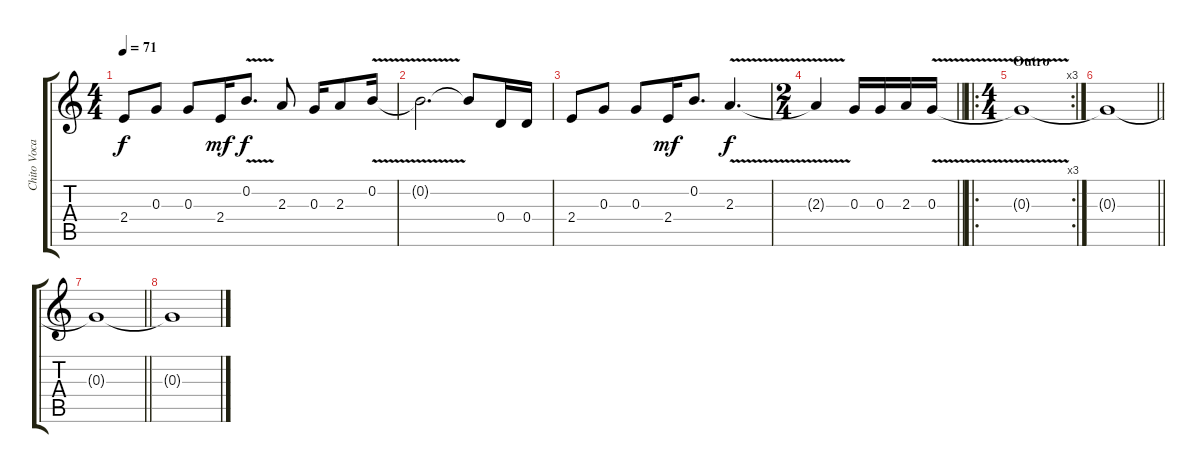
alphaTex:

\track ("Chito Vocals" "Chito Voca") {instrument acousticguitarnylon}
\staff {score tabs}
\tuning (E4 B3 G3 D3 A2 E2) {hide}
\ts (4 4)
\tempo 71
\clef g2
\ks c
2.4.8{dy f} 0.3.8 0.3.8 2.4.16{dy mf} 0.2{v}.8{d dy f} 2.3.8 0.3.16 2.3.8 0.2{v}.16 |
0.2{t}.2{d} 0.2{t}.8 0.4.16 0.4.16 |
2.4.8 0.3.8 0.3.8 2.4.16{dy mf} 0.2.8{d} 2.3{v}.4{d dy f} |
\ts (2 4)
\barLineRight lightlight
2.3{t}.4 0.3.16 0.3.16 2.3.16 0.3{v}.16 |
\ro
\rc 3
\ts (4 4)
\section ("" "Outro")
0.3{t}.1 |
\barLineRight lightlight
0.3{t}.1 |
\barLineRight lightlight
0.3{t}.1 |
0.3{t}.1
